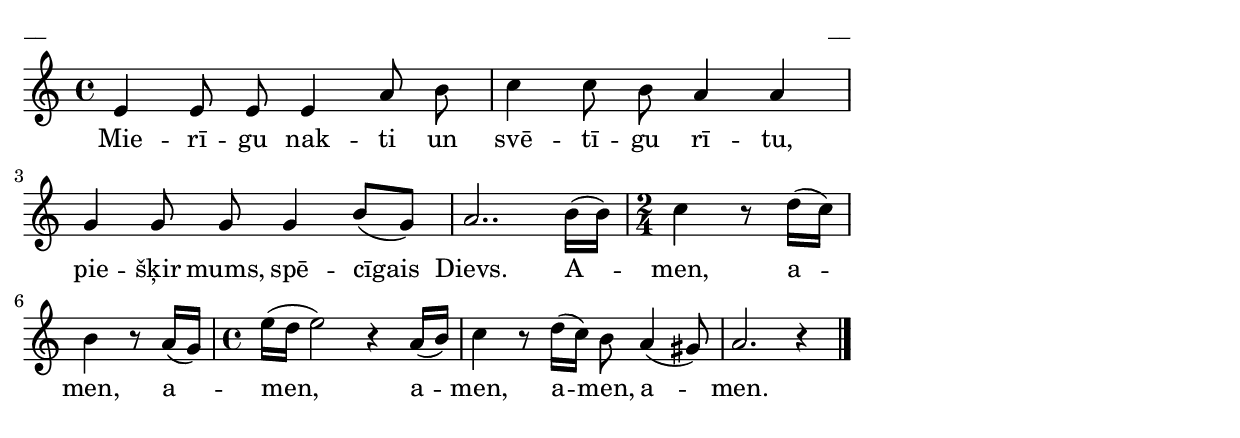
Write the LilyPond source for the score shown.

\version "2.13.18"

\paper {
line-width = 14\cm
left-margin = 0.4\cm
between-system-padding = 0.1\cm
between-system-space = 0.1\cm
}

\layout {
indent = #0
ragged-last = ##f
}

%chordsA = \chordmode {}

voiceA = \relative c' {
\clef "treble"
\key a \minor
\time 4/4

e4 e8 e8 e4 a8 b | c4 c8 b a4 a | g g8 g g4 b8[(g]) | a2.. b16[( b]) 
\time 2/4 c4 r8 d16[( c]) | b4 r8 a16[( g]) 
\time 4/4 e'([d] e2) r4 a, 16 ([b]) | c4 r8 d16 ([c]) b8 a4 (gis8) | a2. r4 \bar"|."
}

lyricA = \lyricmode {
Mie -- rī -- gu nak -- ti un svē -- tī -- gu rī -- tu, pie -- šķir mums, spē -- cīgais Dievs. A -- men, a -- men, a -- men, a -- men, a -- men, a -- men.
}


fullScore = <<
%\new ChordNames { \chordsA }
\new Staff {
<<
\new Voice = "voiceA" { \oneVoice \autoBeamOff \voiceA }
\lyricsto "voiceA" \new Lyrics \lyricA
>>
}
>>


\score {
\fullScore
\header { piece = "__" opus = "__" }
}
\markup { \with-color #(x11-color 'white) \sans \smaller "aaa" }
\score {
\unfoldRepeats
\fullScore
\midi {
\context { \Staff \remove "Staff_performer" }
\context { \Voice \consists "Staff_performer" }
}
}


